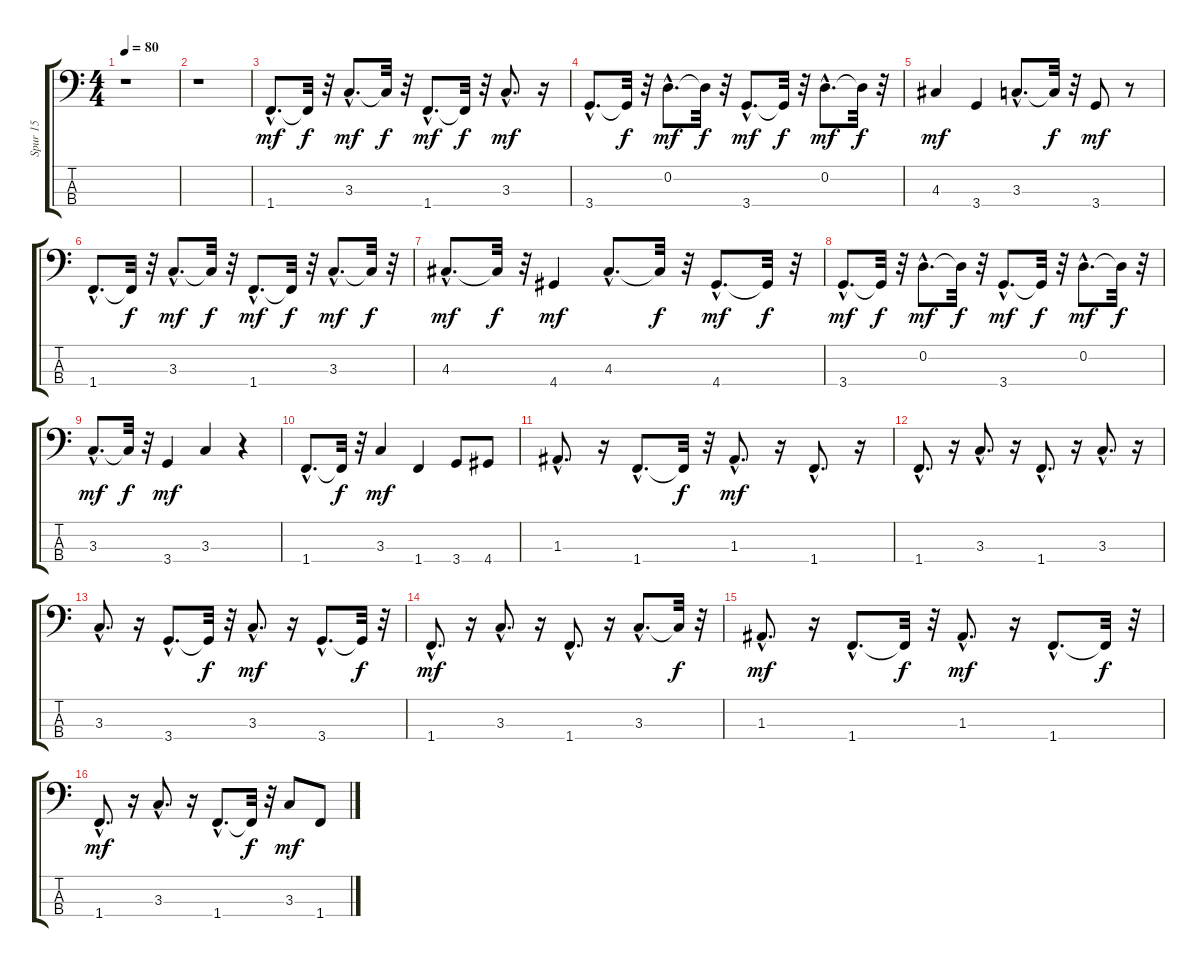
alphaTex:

\track ("Spur 15" "Spur 15") {instrument electricbassfinger}
\staff {score tabs}
\tuning (G2 D2 A1 E1) {hide}
\ts (4 4)
\tempo 80
\clef f4
\ks c
r.1{dy mf instrument electricbassfinger} |
r.1 |
1.4{hac}.8{d volume 15 instrument electricbassfinger} 1.4{t}.32{dy f} r.32 3.3{hac}.8{d dy mf} 3.3{t}.32{dy f} r.32 1.4{hac}.8{d dy mf} 1.4{t}.32{dy f} r.32 3.3{hac}.8{d dy mf} r.16 |
3.4{hac}.8{d} 3.4{t}.32{dy f} r.32 0.2{hac}.8{d dy mf} 0.2{t}.32{dy f} r.32 3.4{hac}.8{d dy mf} 3.4{t}.32{dy f} r.32 0.2{hac}.8{d dy mf} 0.2{t}.32{dy f} r.32 |
4.3.4{dy mf} 3.4.4 3.3{hac}.8{d} 3.3{t}.32{dy f} r.32 3.4.8{dy mf} r.8 |
1.4{hac}.8{d} 1.4{t}.32{dy f} r.32 3.3{hac}.8{d dy mf} 3.3{t}.32{dy f} r.32 1.4{hac}.8{d dy mf} 1.4{t}.32{dy f} r.32 3.3{hac}.8{d dy mf} 3.3{t}.32{dy f} r.32 |
4.3{hac}.8{d dy mf} 4.3{t}.32{dy f} r.32 4.4.4{dy mf} 4.3{hac}.8{d} 4.3{t}.32{dy f} r.32 4.4{hac}.8{d dy mf} 4.4{t}.32{dy f} r.32 |
3.4{hac}.8{d dy mf} 3.4{t}.32{dy f} r.32 0.2{hac}.8{d dy mf} 0.2{t}.32{dy f} r.32 3.4{hac}.8{d dy mf} 3.4{t}.32{dy f} r.32 0.2{hac}.8{d dy mf} 0.2{t}.32{dy f} r.32 |
3.3{hac}.8{d dy mf} 3.3{t}.32{dy f} r.32 3.4.4{dy mf} 3.3.4 r.4 |
1.4{hac}.8{d} 1.4{t}.32{dy f} r.32 3.3.4{dy mf} 1.4.4 3.4.8 4.4.8 |
1.3{hac}.8{d} r.16 1.4{hac}.8{d} 1.4{t}.32{dy f} r.32 1.3{hac}.8{d dy mf} r.16 1.4{hac}.8{d} r.16 |
1.4{hac}.8{d} r.16 3.3{hac}.8{d} r.16 1.4{hac}.8{d} r.16 3.3{hac}.8{d} r.16 |
3.3{hac}.8{d} r.16 3.4{hac}.8{d} 3.4{t}.32{dy f} r.32 3.3{hac}.8{d dy mf} r.16 3.4{hac}.8{d} 3.4{t}.32{dy f} r.32 |
1.4{hac}.8{d dy mf} r.16 3.3{hac}.8{d} r.16 1.4{hac}.8{d} r.16 3.3{hac}.8{d} 3.3{t}.32{dy f} r.32 |
1.3{hac}.8{d dy mf} r.16 1.4{hac}.8{d} 1.4{t}.32{dy f} r.32 1.3{hac}.8{d dy mf} r.16 1.4{hac}.8{d} 1.4{t}.32{dy f} r.32 |
1.4{hac}.8{d dy mf} r.16 3.3{hac}.8{d} r.16 1.4{hac}.8{d} 1.4{t}.32{dy f} r.32 3.3.8{dy mf} 1.4.8
